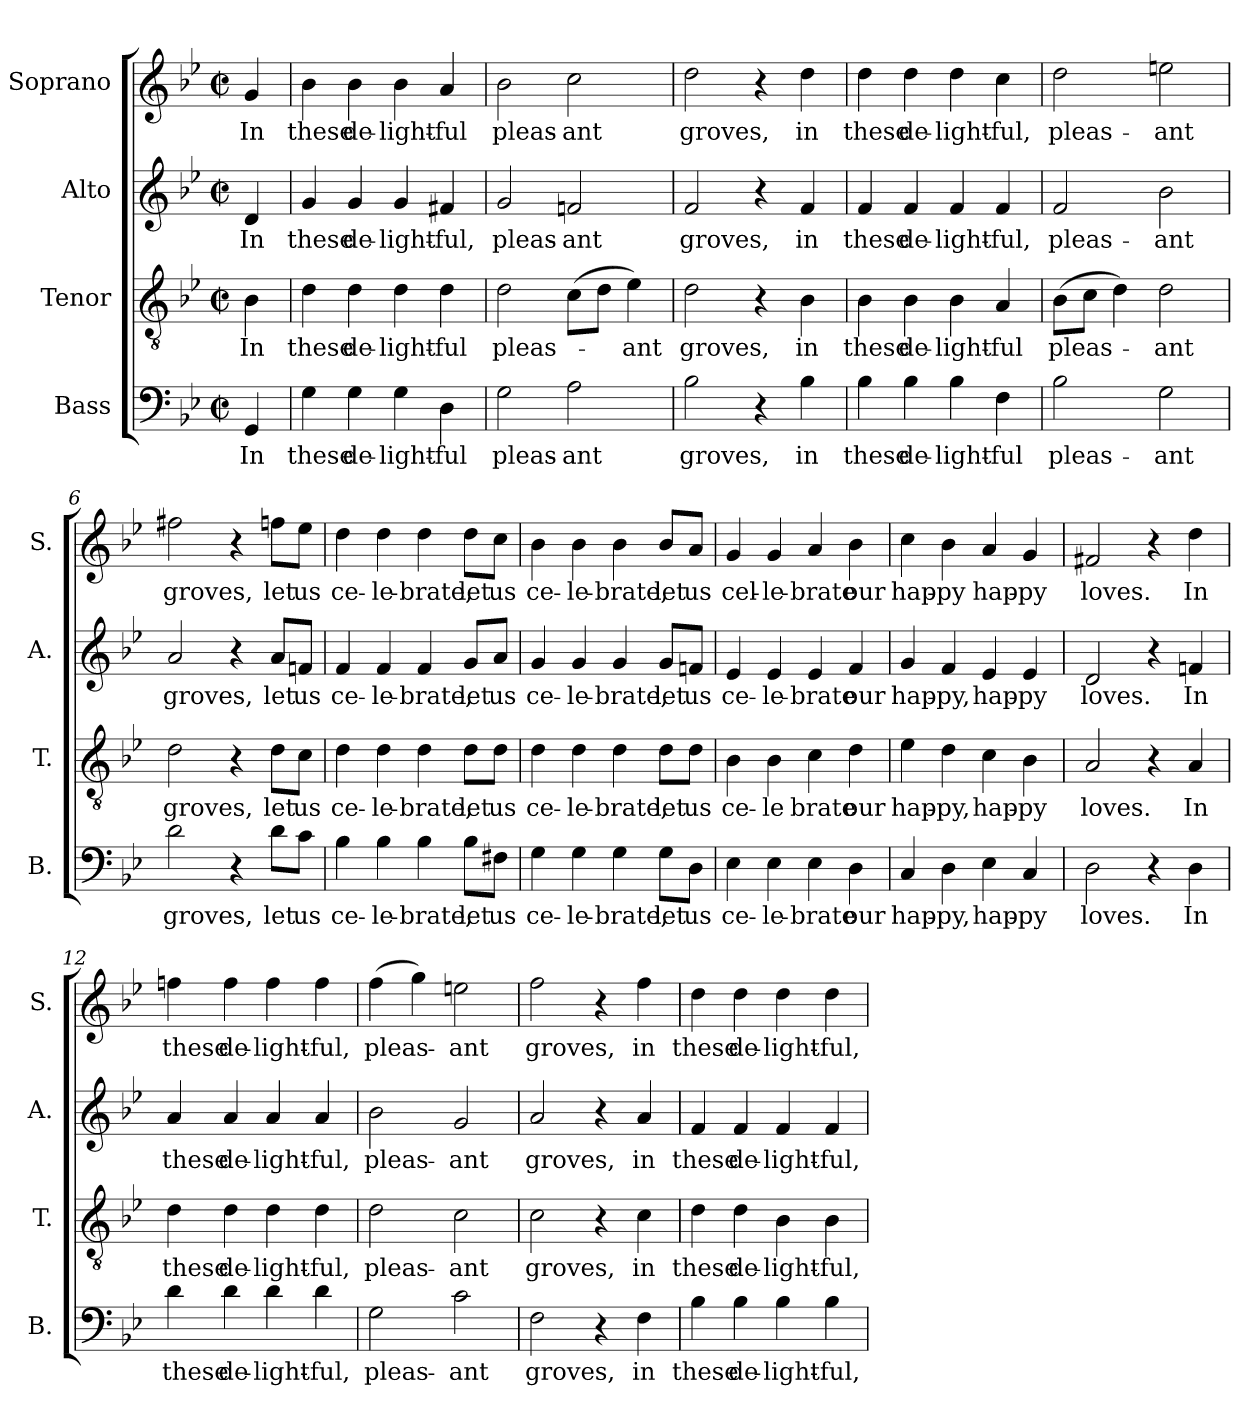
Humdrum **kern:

**kern	**text	**kern	**text	**kern	**text	**kern	**text
*part4	*part4	*part3	*part3	*part2	*part2	*part1	*part1
*staff4	*staff4	*staff3	*staff3	*staff2	*staff2	*staff1	*staff1
*I"Bass	*	*I"Tenor	*	*I"Alto	*	*I"Soprano	*
*I'B.	*	*I'T.	*	*I'A.	*	*I'S.	*
*clefF4	*	*clefGv2	*	*clefG2	*	*clefG2	*
*k[b-e-]	*	*k[b-e-]	*	*k[b-e-]	*	*k[b-e-]	*
*M2/2	*	*M2/2	*	*M2/2	*	*M2/2	*
*met(c|)	*	*met(c|)	*	*met(c|)	*	*met(c|)	*
*MM184	*	*MM184	*	*MM184	*	*MM184	*
=	=	=	=	=	=	=	=
4GG/	In	4B-\	In	4d/	In	4g/	In
=1	=1	=1	=1	=1	=1	=1	=1
4G\	these	4d\	these	4g/	these	4b-\	these
4G\	de-	4d\	de-	4g/	de-	4b-\	de-
4G\	-light-	4d\	-light-	4g/	-light-	4b-\	-light-
4D\	-ful	4d\	-ful	4f#X/	-ful,	4a/	-ful
=2	=2	=2	=2	=2	=2	=2	=2
2G\	pleas-	2d\	pleas-	2g/	pleas-	2b-\	pleas-
2A\	-ant	(8c\L	.	2fn/	-ant	2cc\	-ant
.	.	8d\J	.	.	.	.	.
.	.	4e-\)	-ant	.	.	.	.
=3	=3	=3	=3	=3	=3	=3	=3
2B-\	groves,	2d\	groves,	2f/	groves,	2dd\	groves,
4r	.	4r	.	4r	.	4r	.
4B-\	in	4B-\	in	4f/	in	4dd\	in
=4	=4	=4	=4	=4	=4	=4	=4
4B-\	these	4B-\	these	4f/	these	4dd\	these
4B-\	de-	4B-\	de-	4f/	de-	4dd\	de-
4B-\	-light-	4B-\	-light-	4f/	-light-	4dd\	-light-
4F\	-ful	4A/	-ful	4f/	-ful,	4cc\	-ful,
!!LO:LB:g=z
=5	=5	=5	=5	=5	=5	=5	=5
2B-\	pleas-	(8B-\L	pleas-	2f/	pleas-	2dd\	pleas-
.	.	8c\J	.	.	.	.	.
.	.	4d\)	.	.	.	.	.
2G\	-ant	2d\	-ant	2b-\	-ant	2een\	-ant
=6	=6	=6	=6	=6	=6	=6	=6
2d\	groves,	2d\	groves,	2a/	groves,	2ff#X\	groves,
4r	.	4r	.	4r	.	4r	.
8d\L	let	8d\L	let	8a/L	let	8ffn\L	let
8c\J	us	8c\J	us	8fn/J	us	8ee-\J	us
=7	=7	=7	=7	=7	=7	=7	=7
4B-\	ce-	4d\	ce-	4f/	ce-	4dd\	ce-
4B-\	-le-	4d\	-le-	4f/	-le-	4dd\	-le-
4B-\	-brate,	4d\	-brate,	4f/	-brate,	4dd\	-brate,
8B-\L	let	8d\L	let	8g/L	let	8dd\L	let
8F#X\J	us	8d\J	us	8a/J	us	8cc\J	us
=8	=8	=8	=8	=8	=8	=8	=8
4G\	ce-	4d\	ce-	4g/	ce-	4b-\	ce-
4G\	-le-	4d\	-le-	4g/	-le-	4b-\	-le-
4G\	-brate,	4d\	-brate,	4g/	-brate,	4b-\	-brate,
8G\L	let	8d\L	let	8g/L	let	8b-/L	let
8D\J	us	8d\J	us	8fn/J	us	8a/J	us
=9	=9	=9	=9	=9	=9	=9	=9
4E-\	ce-	4B-\	ce-	4e-/	ce-	4g/	cel-
4E-\	-le-	4B-\	-le	4e-/	-le-	4g/	-le-
4E-\	-brate	4c\	brate	4e-/	-brate	4a/	-brate
4D\	our	4d\	our	4f/	our	4b-\	our
!!LO:LB:g=z
=10	=10	=10	=10	=10	=10	=10	=10
4C/	hap-	4e-\	hap-	4g/	hap-	4cc\	hap-
4D\	-py,	4d\	-py,	4f/	-py,	4b-\	-py
4E-\	hap-	4c\	hap-	4e-/	hap-	4a/	hap-
4C/	-py	4B-\	-py	4e-/	-py	4g/	-py
=11	=11	=11	=11	=11	=11	=11	=11
2D\	loves.	2A/	loves.	2d/	loves.	2f#X/	loves.
4r	.	4r	.	4r	.	4r	.
4D\	In	4A/	In	4fn/	In	4dd\	In
=12	=12	=12	=12	=12	=12	=12	=12
4d\	these	4d\	these	4a/	these	4ffn\	these
4d\	de-	4d\	de-	4a/	de-	4ff\	de-
4d\	-light-	4d\	-light-	4a/	-light-	4ff\	-light-
4d\	-ful,	4d\	-ful,	4a/	-ful,	4ff\	-ful,
=13	=13	=13	=13	=13	=13	=13	=13
2G\	pleas-	2d\	pleas-	2b-\	pleas-	(4ff\	pleas-
.	.	.	.	.	.	4gg\)	.
2c\	-ant	2c\	-ant	2g/	-ant	2een\	-ant
=14	=14	=14	=14	=14	=14	=14	=14
2F\	groves,	2c\	groves,	2a/	groves,	2ff\	groves,
4r	.	4r	.	4r	.	4r	.
4F\	in	4c\	in	4a/	in	4ff\	in
!!LO:PB:g=z
=15	=15	=15	=15	=15	=15	=15	=15
4B-\	these	4d\	these	4f/	these	4dd\	these
4B-\	de-	4d\	de-	4f/	de-	4dd\	de-
4B-\	-light-	4B-\	-light-	4f/	-light-	4dd\	-light-
4B-\	-ful,	4B-\	-ful,	4f/	-ful,	4dd\	-ful,
=	=	=	=	=	=	=	=
*-	*-	*-	*-	*-	*-	*-	*-
